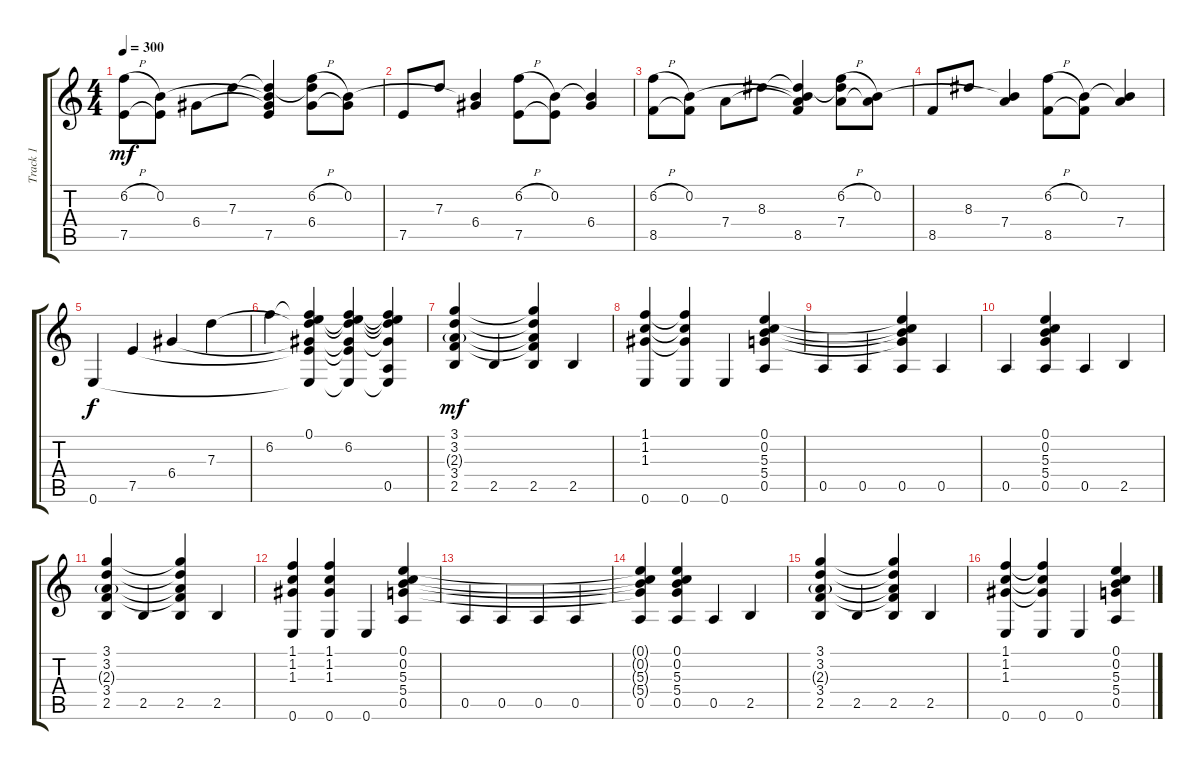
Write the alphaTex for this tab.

\track ("Track 1" "Track 1") {instrument acousticguitarsteel}
\staff {score tabs}
\tuning (E4 B3 G3 D3 A2 E2) {hide}
\ts (4 4)
\tempo 300
\clef g2
\ks c
(6.2{h} 7.5).8{dy mf} (0.2 7.5{t}).8 6.4.8 7.3.8 (0.2{t} 7.3{t} 6.4{t} 7.5).4 (6.2{h} 7.3{t} 6.4).8 (0.2 6.4{t}).8 |
7.5.8 7.3.8 (0.2{t} 6.4).4 (6.2{h} 7.5).8 (0.2 7.5{t}).8 (0.2{t} 6.4).4 |
(6.2{h} 8.5).8 (0.2 8.5{t}).8 7.4.8 8.3.8 (0.2{t} 8.3{t} 7.4{t} 8.5).4 (6.2{h} 8.3{t} 7.4).8 (0.2 7.4{t}).8 |
8.5.8 8.3.8 (0.2{t} 7.4).4 (6.2{h} 8.5).8 (0.2 8.5{t}).8 (0.2{t} 7.4).4 |
0.6.4{dy f} 7.5.4 6.4.4 7.3.4 |
6.2.4 (0.1 6.2{t} 7.3{t} 6.4{t} 7.5{t} 0.6{t}).4 (0.1{t} 6.2 7.3{t} 6.4{t} 7.5{t} 0.6{t}).4 (0.1{t} 6.2{t} 7.3{t} 6.4{t} 0.5 0.6{t}).4 |
(3.1 3.2 2.3{g} 3.4 2.5).4{dy mf} 2.5.4 (3.1{t} 3.2{t} 2.3{t} 3.4{t} 2.5).4 2.5.4 |
(1.1 1.2 1.3 0.6).4 (1.1{t} 1.2{t} 1.3{t} 0.6).4 0.6.4 (0.1 0.2 5.3 5.4 0.5).4 |
0.5.4 0.5.4 (0.1{t} 0.2{t} 5.3{t} 5.4{t} 0.5).4 0.5.4 |
0.5.4 (0.1 0.2 5.3 5.4 0.5).4 0.5.4 2.5.4 |
(3.1 3.2 2.3{g} 3.4 2.5).4 2.5.4 (3.1{t} 3.2{t} 2.3{t} 3.4{t} 2.5).4 2.5.4 |
(1.1 1.2 1.3 0.6).4 (1.1 1.2 1.3 0.6).4 0.6.4 (0.1 0.2 5.3 5.4 0.5).4 |
0.5.4 0.5.4 0.5.4 0.5.4 |
(0.1{t} 0.2{t} 5.3{t} 5.4{t} 0.5).4 (0.1 0.2 5.3 5.4 0.5).4 0.5.4 2.5.4 |
(3.1 3.2 2.3{g} 3.4 2.5).4 2.5.4 (3.1{t} 3.2{t} 2.3{t} 3.4{t} 2.5).4 2.5.4 |
(1.1 1.2 1.3 0.6).4 (1.1{t} 1.2{t} 1.3{t} 0.6).4 0.6.4 (0.1 0.2 5.3 5.4 0.5).4
